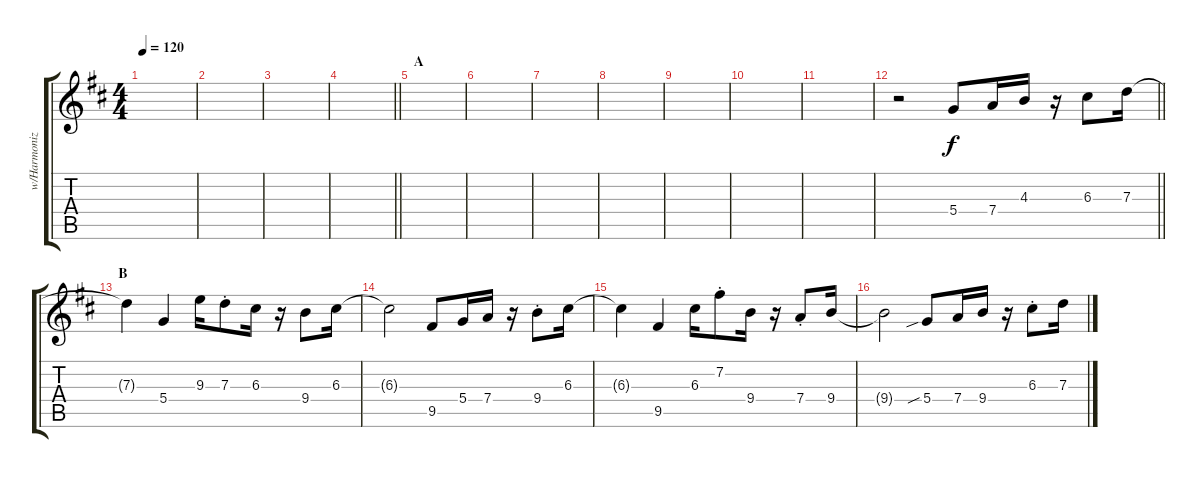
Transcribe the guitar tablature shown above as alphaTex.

\track ("w/Harmonizer" "w/Harmoniz") {instrument acousticguitarsteel}
\staff {score tabs}
\tuning (E4 B3 G3 D3 A2 E2) {hide}
\ts (4 4)
\tempo 120
\clef g2
\ks d
|
|
|
\barLineRight lightlight
|
\section ("" "A")
|
|
|
|
|
|
|
\barLineRight lightlight
r.2 5.4.8 7.4.16 4.3.16 r.16 6.3.8 7.3.16 |
\section ("" "B")
7.3{t}.4 5.4.4 9.3.16 7.3{st}.8 6.3.16 r.16 9.4.8 6.3.16 |
6.3{t}.2 9.5.8 5.4.16 7.4.16 r.16 9.4{st}.8 6.3.16 |
6.3{t}.4 9.5.4 6.3.16 7.2{st}.8 9.4.16 r.16 7.4{st}.8 9.4.16 |
9.4{t}.2 5.4{sib}.8 7.4.16 9.4.16 r.16 6.3{st}.8 7.3.16
